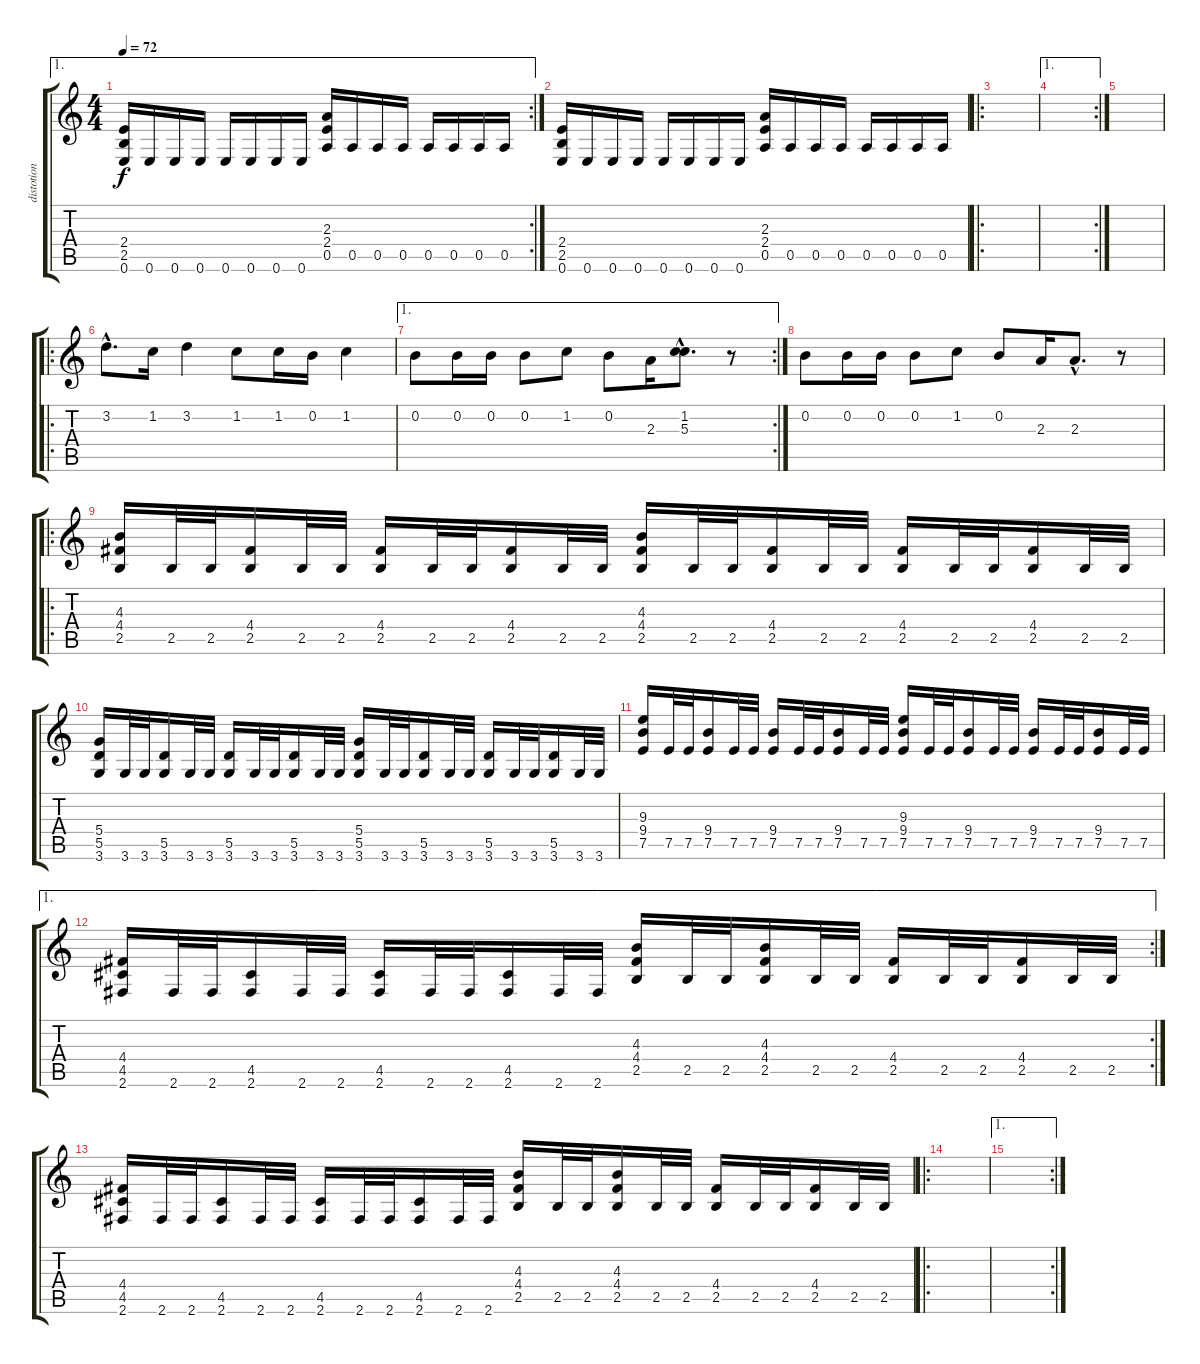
\track ("distotion gitar" "distotion ") {instrument distortionguitar}
\staff {score tabs}
\tuning (E4 B3 G3 D3 A2 E2) {hide}
\ae 1
\rc 2
\ts (4 4)
\tempo 72
\clef g2
\ks c
(2.4 2.5 0.6).16{dy f} 0.6.16 0.6.16 0.6.16 0.6.16 0.6.16 0.6.16 0.6.16 (2.3 2.4 0.5).16 0.5.16 0.5.16 0.5.16 0.5.16 0.5.16 0.5.16 0.5.16 |
(2.4 2.5 0.6).16 0.6.16 0.6.16 0.6.16 0.6.16 0.6.16 0.6.16 0.6.16 (2.3 2.4 0.5).16 0.5.16 0.5.16 0.5.16 0.5.16 0.5.16 0.5.16 0.5.16 |
\ro
|
\ae 1
\rc 2
|
|
\ro
3.2{hac}.8{d} 1.2.16 3.2.4 1.2.8 1.2.16 0.2.16 1.2.4 |
\ae 1
\rc 2
0.2.8 0.2.16 0.2.16 0.2.8 1.2.8 0.2.8 2.3.16 (1.2{hac} 5.3{hac}).8{d} r.8 |
0.2.8 0.2.16 0.2.16 0.2.8 1.2.8 0.2.8 2.3.16 2.3{hac}.8{d} r.8 |
\ro
(4.3 4.4 2.5).16{volume 16} 2.5.32 2.5.32 (4.4 2.5).16 2.5.32 2.5.32 (4.4 2.5).16 2.5.32 2.5.32 (4.4 2.5).16 2.5.32 2.5.32 (4.3 4.4 2.5).16 2.5.32 2.5.32 (4.4 2.5).16 2.5.32 2.5.32 (4.4 2.5).16 2.5.32 2.5.32 (4.4 2.5).16 2.5.32 2.5.32 |
(5.4 5.5 3.6).16 3.6.32 3.6.32 (5.5 3.6).16 3.6.32 3.6.32 (5.5 3.6).16 3.6.32 3.6.32 (5.5 3.6).16 3.6.32 3.6.32 (5.4 5.5 3.6).16 3.6.32 3.6.32 (5.5 3.6).16 3.6.32 3.6.32 (5.5 3.6).16 3.6.32 3.6.32 (5.5 3.6).16 3.6.32 3.6.32 |
(9.3 9.4 7.5).16 7.5.32 7.5.32 (9.4 7.5).16 7.5.32 7.5.32 (9.4 7.5).16 7.5.32 7.5.32 (9.4 7.5).16 7.5.32 7.5.32 (9.3 9.4 7.5).16 7.5.32 7.5.32 (9.4 7.5).16 7.5.32 7.5.32 (9.4 7.5).16 7.5.32 7.5.32 (9.4 7.5).16 7.5.32 7.5.32 |
\ae 1
\rc 2
(4.4 4.5 2.6).16 2.6.32 2.6.32 (4.5 2.6).16 2.6.32 2.6.32 (4.5 2.6).16 2.6.32 2.6.32 (4.5 2.6).16 2.6.32 2.6.32 (4.3 4.4 2.5).16 2.5.32 2.5.32 (4.3 4.4 2.5).16 2.5.32 2.5.32 (4.4 2.5).16 2.5.32 2.5.32 (4.4 2.5).16 2.5.32 2.5.32 |
(4.4 4.5 2.6).16 2.6.32 2.6.32 (4.5 2.6).16 2.6.32 2.6.32 (4.5 2.6).16 2.6.32 2.6.32 (4.5 2.6).16 2.6.32 2.6.32 (4.3 4.4 2.5).16 2.5.32 2.5.32 (4.3 4.4 2.5).16 2.5.32 2.5.32 (4.4 2.5).16 2.5.32 2.5.32 (4.4 2.5).16 2.5.32 2.5.32 |
\ro
|
\ae 1
\rc 2
